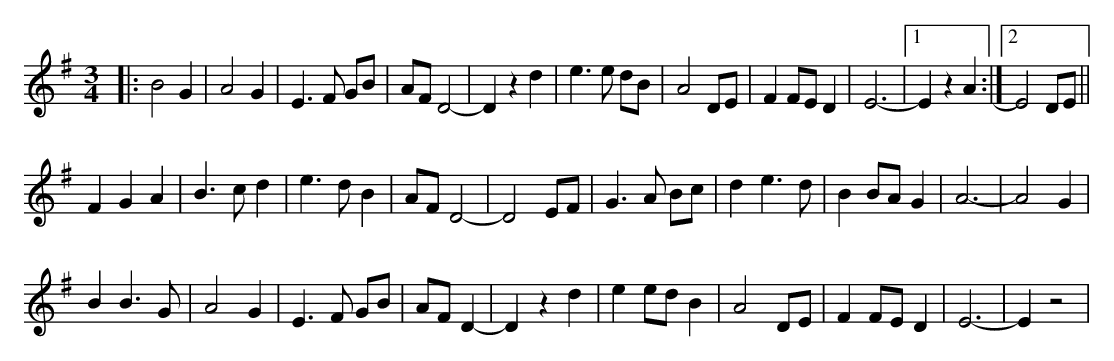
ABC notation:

X:1
M:3/4
K:G
|:B4G2|A4G2|E3F GB|AF D4-|D2z2d2|e3e dB|A4DE|F2FE D2|E6-|1 E2z2A2:|2 E4DE||
F2G2A2|B3cd2|e3dB2|AF D4-|D4EF|G3A Bc|d2e3d|B2BAG2|A6-|A4G2|
B2B3G|A4G2|E3F GB|AF D2-|D2z2d2|e2ed B2|A4DE|F2FED2|E6-|E2z4|
